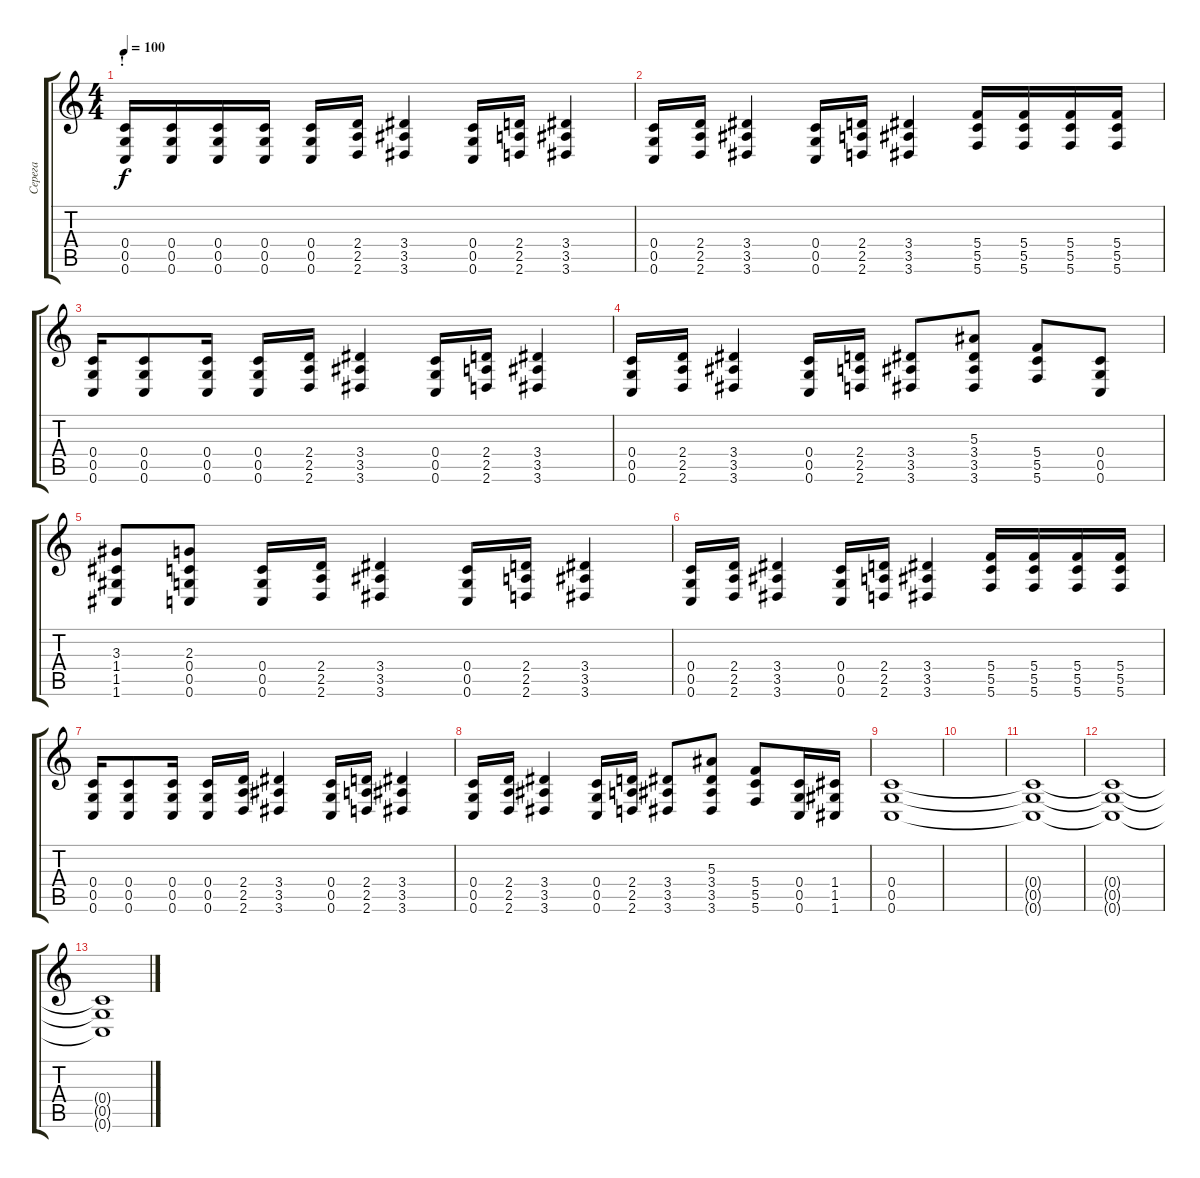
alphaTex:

\track ("Серега" "Серега") {instrument overdrivenguitar}
\staff {score tabs}
\tuning (D4 A3 F3 C3 G2 C2) {hide}
\ts (4 4)
\section ("" "!")
\tempo 100
\clef g2
\ks c
(0.4 0.5 0.6).16{dy f} (0.4 0.5 0.6).16 (0.4 0.5 0.6).16 (0.4 0.5 0.6).16 (0.4 0.5 0.6).16 (2.4 2.5 2.6).16 (3.4 3.5 3.6).4 (0.4 0.5 0.6).16 (2.4 2.5 2.6).16 (3.4 3.5 3.6).4 |
(0.4 0.5 0.6).16 (2.4 2.5 2.6).16 (3.4 3.5 3.6).4 (0.4 0.5 0.6).16 (2.4 2.5 2.6).16 (3.4 3.5 3.6).4 (5.4 5.5 5.6).16 (5.4 5.5 5.6).16 (5.4 5.5 5.6).16 (5.4 5.5 5.6).16 |
(0.4 0.5 0.6).16 (0.4 0.5 0.6).8 (0.4 0.5 0.6).16 (0.4 0.5 0.6).16 (2.4 2.5 2.6).16 (3.4 3.5 3.6).4 (0.4 0.5 0.6).16 (2.4 2.5 2.6).16 (3.4 3.5 3.6).4 |
(0.4 0.5 0.6).16 (2.4 2.5 2.6).16 (3.4 3.5 3.6).4 (0.4 0.5 0.6).16 (2.4 2.5 2.6).16 (3.4 3.5 3.6).8 (5.3 3.4 3.5 3.6).8 (5.4 5.5 5.6).8 (0.4 0.5 0.6).8 |
(3.3 1.4 1.5 1.6).8 (2.3 0.4 0.5 0.6).8 (0.4 0.5 0.6).16 (2.4 2.5 2.6).16 (3.4 3.5 3.6).4 (0.4 0.5 0.6).16 (2.4 2.5 2.6).16 (3.4 3.5 3.6).4 |
(0.4 0.5 0.6).16 (2.4 2.5 2.6).16 (3.4 3.5 3.6).4 (0.4 0.5 0.6).16 (2.4 2.5 2.6).16 (3.4 3.5 3.6).4 (5.4 5.5 5.6).16 (5.4 5.5 5.6).16 (5.4 5.5 5.6).16 (5.4 5.5 5.6).16 |
(0.4 0.5 0.6).16 (0.4 0.5 0.6).8 (0.4 0.5 0.6).16 (0.4 0.5 0.6).16 (2.4 2.5 2.6).16 (3.4 3.5 3.6).4 (0.4 0.5 0.6).16 (2.4 2.5 2.6).16 (3.4 3.5 3.6).4 |
(0.4 0.5 0.6).16 (2.4 2.5 2.6).16 (3.4 3.5 3.6).4 (0.4 0.5 0.6).16 (2.4 2.5 2.6).16 (3.4 3.5 3.6).8 (5.3 3.4 3.5 3.6).8 (5.4 5.5 5.6).8 (0.4 0.5 0.6).16 (1.4 1.5 1.6).16 |
(0.4 0.5 0.6).1 |
|
(0.4{t} 0.5{t} 0.6{t}).1 |
(0.4{t} 0.5{t} 0.6{t}).1 |
(0.4{t} 0.5{t} 0.6{t}).1
